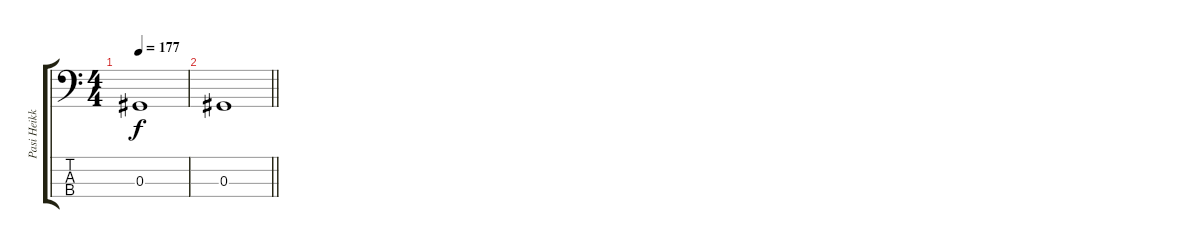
\track ("Pasi Heikkilä " "Pasi Heikk") {instrument electricbassfinger}
\staff {score tabs}
\tuning (Gb2 Db2 Ab1 Eb1) {hide}
\ts (4 4)
\tempo 177
\clef f4
\ks c
0.3.1{dy f} |
\barLineRight lightlight
0.3.1
